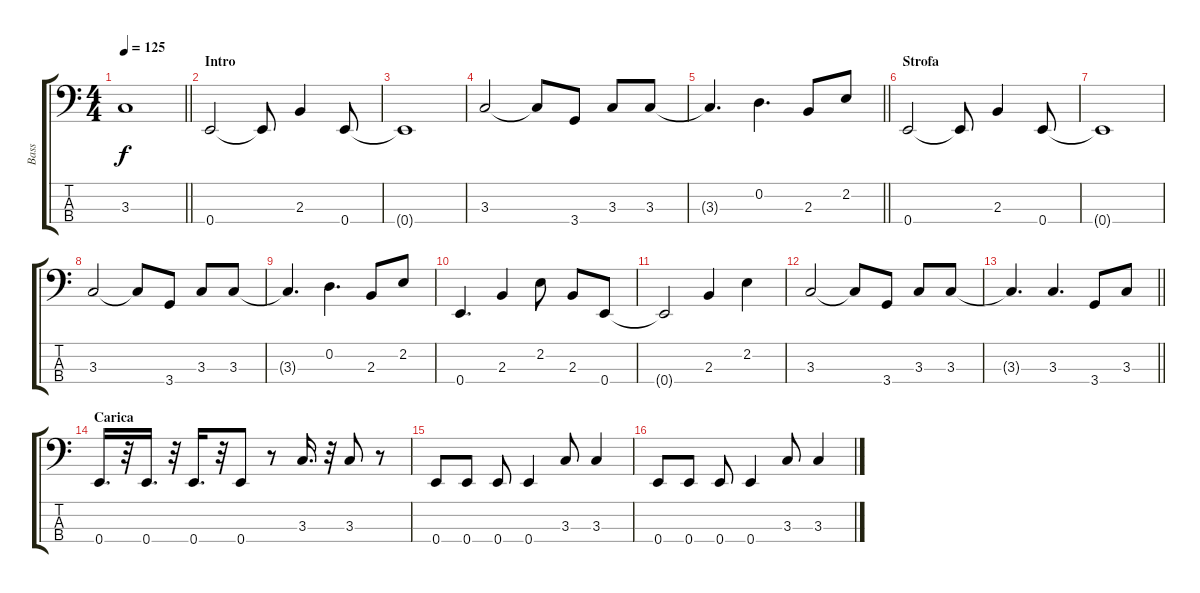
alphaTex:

\track ("Bass" "Bass") {instrument fretlessbass}
\staff {score tabs}
\tuning (G2 D2 A1 E1) {hide}
\ts (4 4)
\tempo 125
\clef f4
\barLineRight lightlight
\ks c
3.3{t}.1{dy f} |
\section ("" "Intro")
0.4.2 0.4{t}.8 2.3.4 0.4.8 |
0.4{t}.1 |
3.3.2 3.3{t}.8 3.4.8 3.3.8 3.3.8 |
\barLineRight lightlight
3.3{t}.4{d} 0.2.4{d} 2.3.8 2.2.8 |
\section ("" "Strofa")
0.4.2 0.4{t}.8 2.3.4 0.4.8 |
0.4{t}.1 |
3.3.2 3.3{t}.8 3.4.8 3.3.8 3.3.8 |
3.3{t}.4{d} 0.2.4{d} 2.3.8 2.2.8 |
0.4.4{d} 2.3.4 2.2.8 2.3.8 0.4.8 |
0.4{t}.2 2.3.4 2.2.4 |
3.3.2 3.3{t}.8 3.4.8 3.3.8 3.3.8 |
\barLineRight lightlight
3.3{t}.4{d} 3.3.4{d} 3.4.8 3.3.8 |
\section ("" "Carica")
0.4.16{d} r.32 0.4.16{d} r.32 0.4.16{d} r.32 0.4.8 r.8 3.3.16{d} r.32 3.3.8 r.8 |
0.4.8 0.4.8 0.4.8 0.4.4 3.3.8 3.3.4 |
0.4.8 0.4.8 0.4.8 0.4.4 3.3.8 3.3.4
